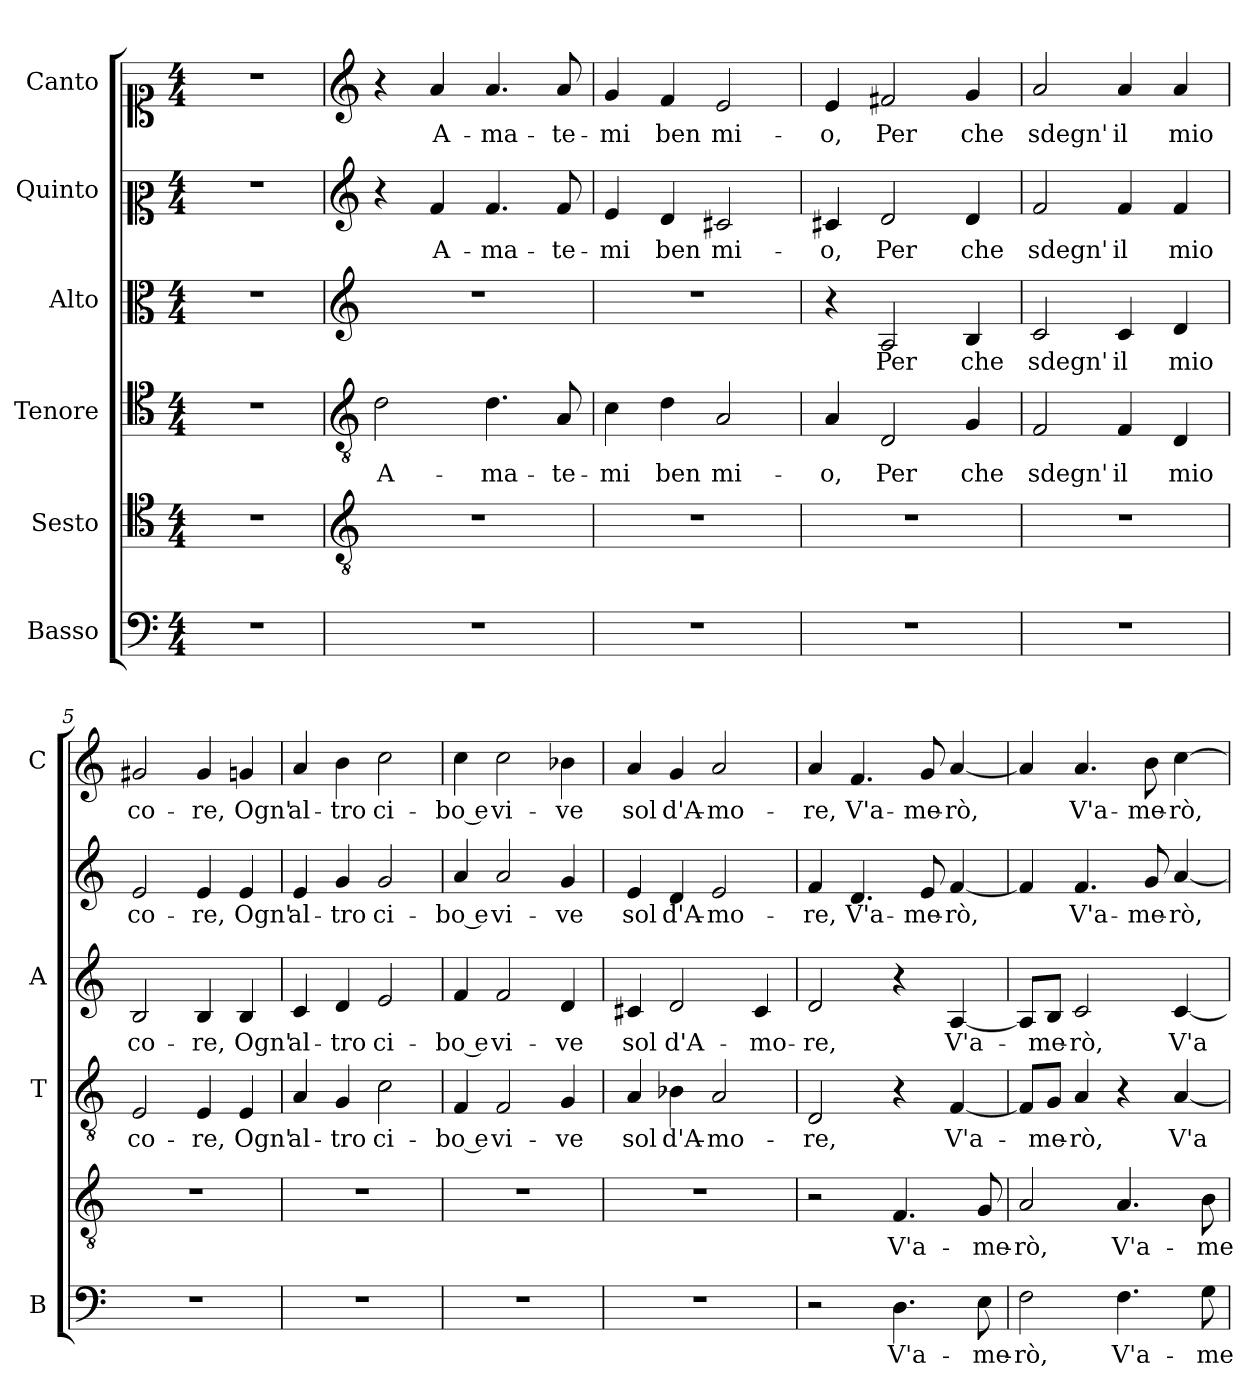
**kern	**text	**kern	**text	**kern	**text	**kern	**text	**kern	**text	**kern	**text
*part6	*part6	*part5	*part5	*part4	*part4	*part3	*part3	*part2	*part2	*part1	*part1
*staff6	*staff6	*staff5	*staff5	*staff4	*staff4	*staff3	*staff3	*staff2	*staff2	*staff1	*staff1
*I"Basso	*	*I"Sesto	*	*I"Tenore	*	*I"Alto	*	*I"Quinto	*	*I"Canto	*
*I'B	*	*	*	*I'T	*	*I'A	*	*	*	*I'C	*
*clefF4	*	*clefC4	*	*clefC4	*	*clefC3	*	*clefC2	*	*clefC1	*
*k[]	*	*k[]	*	*k[]	*	*k[]	*	*k[]	*	*k[]	*
*C:	*	*C:	*	*C:	*	*C:	*	*C:	*	*C:	*
*M4/4	*	*M4/4	*	*M4/4	*	*M4/4	*	*M4/4	*	*M4/4	*
=	=	=	=	=	=	=	=	=	=	=	=
1r	.	1r	.	1r	.	1r	.	1r	.	1r	.
=1	=1	=1	=1	=1	=1	=1	=1	=1	=1	=1	=1
*	*	*clefGv2	*	*clefGv2	*	*clefG2	*	*clefG2	*	*clefG2	*
!	!	!	!	!	!LO:LY:b	!	!	!	!	!	!
1r	.	1r	.	2d\	A-	1r	.	4r	.	4r	.
!	!	!	!	!	!	!	!	!	!LO:LY:b	!	!LO:LY:b
.	.	.	.	.	.	.	.	4f/	A-	4a/	A-
!	!	!	!	!	!LO:LY:b	!	!	!	!LO:LY:b	!	!LO:LY:b
.	.	.	.	4.d\	-ma-	.	.	4.f/	-ma-	4.a/	-ma-
!	!	!	!	!	!LO:LY:b	!	!	!	!LO:LY:b	!	!LO:LY:b
.	.	.	.	8A/	-te-	.	.	8f/	-te-	8a/	-te-
=2	=2	=2	=2	=2	=2	=2	=2	=2	=2	=2	=2
!	!	!	!	!	!LO:LY:b	!	!	!	!LO:LY:b	!	!LO:LY:b
1r	.	1r	.	4c\	-mi	1r	.	4e/	-mi	4g/	-mi
!	!	!	!	!	!LO:LY:b	!	!	!	!LO:LY:b	!	!LO:LY:b
.	.	.	.	4d\	ben	.	.	4d/	ben	4f/	ben
!	!	!	!	!	!LO:LY:b	!	!	!	!LO:LY:b	!	!LO:LY:b
.	.	.	.	2A/	mi-	.	.	2c#X/	mi-	2e/	mi-
=3	=3	=3	=3	=3	=3	=3	=3	=3	=3	=3	=3
!	!	!	!	!	!LO:LY:b	!	!	!	!LO:LY:b	!	!LO:LY:b
1r	.	1r	.	4A/	-o,	4r	.	4c#X/	-o,	4e/	-o,
!	!	!	!	!	!LO:LY:b	!	!LO:LY:b	!	!LO:LY:b	!	!LO:LY:b
.	.	.	.	2D/	Per	2A/	Per	2d/	Per	2f#X/	Per
!	!	!	!	!	!LO:LY:b	!	!LO:LY:b	!	!LO:LY:b	!	!LO:LY:b
.	.	.	.	4G/	che	4B/	che	4d/	che	4g/	che
=4	=4	=4	=4	=4	=4	=4	=4	=4	=4	=4	=4
!	!	!	!	!	!LO:LY:b	!	!LO:LY:b	!	!LO:LY:b	!	!LO:LY:b
1r	.	1r	.	2F/	sdegn'	2c/	sdegn'	2f/	sdegn'	2a/	sdegn'
!	!	!	!	!	!LO:LY:b	!	!LO:LY:b	!	!LO:LY:b	!	!LO:LY:b
.	.	.	.	4F/	il	4c/	il	4f/	il	4a/	il
!	!	!	!	!	!LO:LY:b	!	!LO:LY:b	!	!LO:LY:b	!	!LO:LY:b
.	.	.	.	4D/	mio	4d/	mio	4f/	mio	4a/	mio
=5	=5	=5	=5	=5	=5	=5	=5	=5	=5	=5	=5
!	!	!	!	!	!LO:LY:b	!	!LO:LY:b	!	!LO:LY:b	!	!LO:LY:b
1r	.	1r	.	2E/	co-	2B/	co-	2e/	co-	2g#X/	co-
!	!	!	!	!	!LO:LY:b	!	!LO:LY:b	!	!LO:LY:b	!	!LO:LY:b
.	.	.	.	4E/	-re,	4B/	-re,	4e/	-re,	4g#/	-re,
!	!	!	!	!	!LO:LY:b	!	!LO:LY:b	!	!LO:LY:b	!	!LO:LY:b
.	.	.	.	4E/	Ogn'	4B/	Ogn'	4e/	Ogn'	4gn/	Ogn'
=6	=6	=6	=6	=6	=6	=6	=6	=6	=6	=6	=6
!	!	!	!	!	!LO:LY:b	!	!LO:LY:b	!	!LO:LY:b	!	!LO:LY:b
1r	.	1r	.	4A/	al-	4c/	al-	4e/	al-	4a/	al-
!	!	!	!	!	!LO:LY:b	!	!LO:LY:b	!	!LO:LY:b	!	!LO:LY:b
.	.	.	.	4G/	-tro	4d/	-tro	4g/	-tro	4b\	-tro
!	!	!	!	!	!LO:LY:b	!	!LO:LY:b	!	!LO:LY:b	!	!LO:LY:b
.	.	.	.	2c\	ci-	2e/	ci-	2g/	ci-	2cc\	ci-
=7	=7	=7	=7	=7	=7	=7	=7	=7	=7	=7	=7
!	!	!	!	!	!LO:LY:b	!	!LO:LY:b	!	!LO:LY:b	!	!LO:LY:b
1r	.	1r	.	4F/	-bo e	4f/	-bo e	4a/	-bo e	4cc\	-bo e
!	!	!	!	!	!LO:LY:b	!	!LO:LY:b	!	!LO:LY:b	!	!LO:LY:b
.	.	.	.	2F/	vi-	2f/	vi-	2a/	vi-	2cc\	vi-
!	!	!	!	!	!LO:LY:b	!	!LO:LY:b	!	!LO:LY:b	!	!LO:LY:b
.	.	.	.	4G/	-ve	4d/	-ve	4g/	-ve	4b-X\	-ve
=8	=8	=8	=8	=8	=8	=8	=8	=8	=8	=8	=8
!	!	!	!	!	!LO:LY:b	!	!LO:LY:b	!	!LO:LY:b	!	!LO:LY:b
1r	.	1r	.	4A/	sol	4c#X/	sol	4e/	sol	4a/	sol
!	!	!	!	!	!LO:LY:b	!	!LO:LY:b	!	!LO:LY:b	!	!LO:LY:b
.	.	.	.	4B-X\	d'A-	2d/	d'A-	4d/	d'A-	4g/	d'A-
!	!	!	!	!	!LO:LY:b	!	!	!	!LO:LY:b	!	!LO:LY:b
.	.	.	.	2A/	-mo-	.	.	2e/	-mo-	2a/	-mo-
!	!	!	!	!	!	!	!LO:LY:b	!	!	!	!
.	.	.	.	.	.	4c#/	-mo-	.	.	.	.
!!LO:LB:g=z
=9	=9	=9	=9	=9	=9	=9	=9	=9	=9	=9	=9
!	!	!	!	!	!LO:LY:b	!	!LO:LY:b	!	!LO:LY:b	!	!LO:LY:b
2r	.	2r	.	2D/	-re,	2d/	-re,	4f/	-re,	4a/	-re,
!	!	!	!	!	!	!	!	!	!LO:LY:b	!	!LO:LY:b
.	.	.	.	.	.	.	.	4.d/	V'a-	4.f/	V'a-
!	!LO:LY:b	!	!LO:LY:b	!	!	!	!	!	!	!	!
4.D\	V'a-	4.F/	V'a-	4r	.	4r	.	.	.	.	.
!	!	!	!	!	!	!	!	!	!LO:LY:b	!	!LO:LY:b
.	.	.	.	.	.	.	.	8e/	-me-	8g/	-me-
!	!	!	!	!	!LO:LY:b	!	!LO:LY:b	!	!LO:LY:b	!	!LO:LY:b
.	.	.	.	[4F/	V'a-	[4A/	V'a-	[4f/	-rò,	[4a/	-rò,
!	!LO:LY:b	!	!LO:LY:b	!	!	!	!	!	!	!	!
8E\	-me-	8G/	-me-	.	.	.	.	.	.	.	.
=10	=10	=10	=10	=10	=10	=10	=10	=10	=10	=10	=10
!	!LO:LY:b	!	!LO:LY:b	!	!	!	!	!	!	!	!
2F\	-rò,	2A/	-rò,	8F/L]	.	8A/L]	.	4f/]	.	4a/]	.
!	!	!	!	!	!LO:LY:b	!	!LO:LY:b	!	!	!	!
.	.	.	.	8G/J	-me-	8B/J	-me-	.	.	.	.
!	!	!	!	!	!LO:LY:b	!	!LO:LY:b	!	!LO:LY:b	!	!LO:LY:b
.	.	.	.	4A/	-rò,	2c/	-rò,	4.f/	V'a-	4.a/	V'a-
!	!LO:LY:b	!	!LO:LY:b	!	!	!	!	!	!	!	!
4.F\	V'a-	4.A/	V'a-	4r	.	.	.	.	.	.	.
!	!	!	!	!	!	!	!	!	!LO:LY:b	!	!LO:LY:b
.	.	.	.	.	.	.	.	8g/	-me-	8b\	-me-
!	!	!	!	!	!LO:LY:b	!	!LO:LY:b	!	!LO:LY:b	!	!LO:LY:b
.	.	.	.	[4A/	V'a-	[4c/	V'a-	[4a/	-rò,	[4cc\	-rò,
!	!LO:LY:b	!	!LO:LY:b	!	!	!	!	!	!	!	!
8G\	-me-	8B\	-me-	.	.	.	.	.	.	.	.
=	=	=	=	=	=	=	=	=	=	=	=
*-	*-	*-	*-	*-	*-	*-	*-	*-	*-	*-	*-
